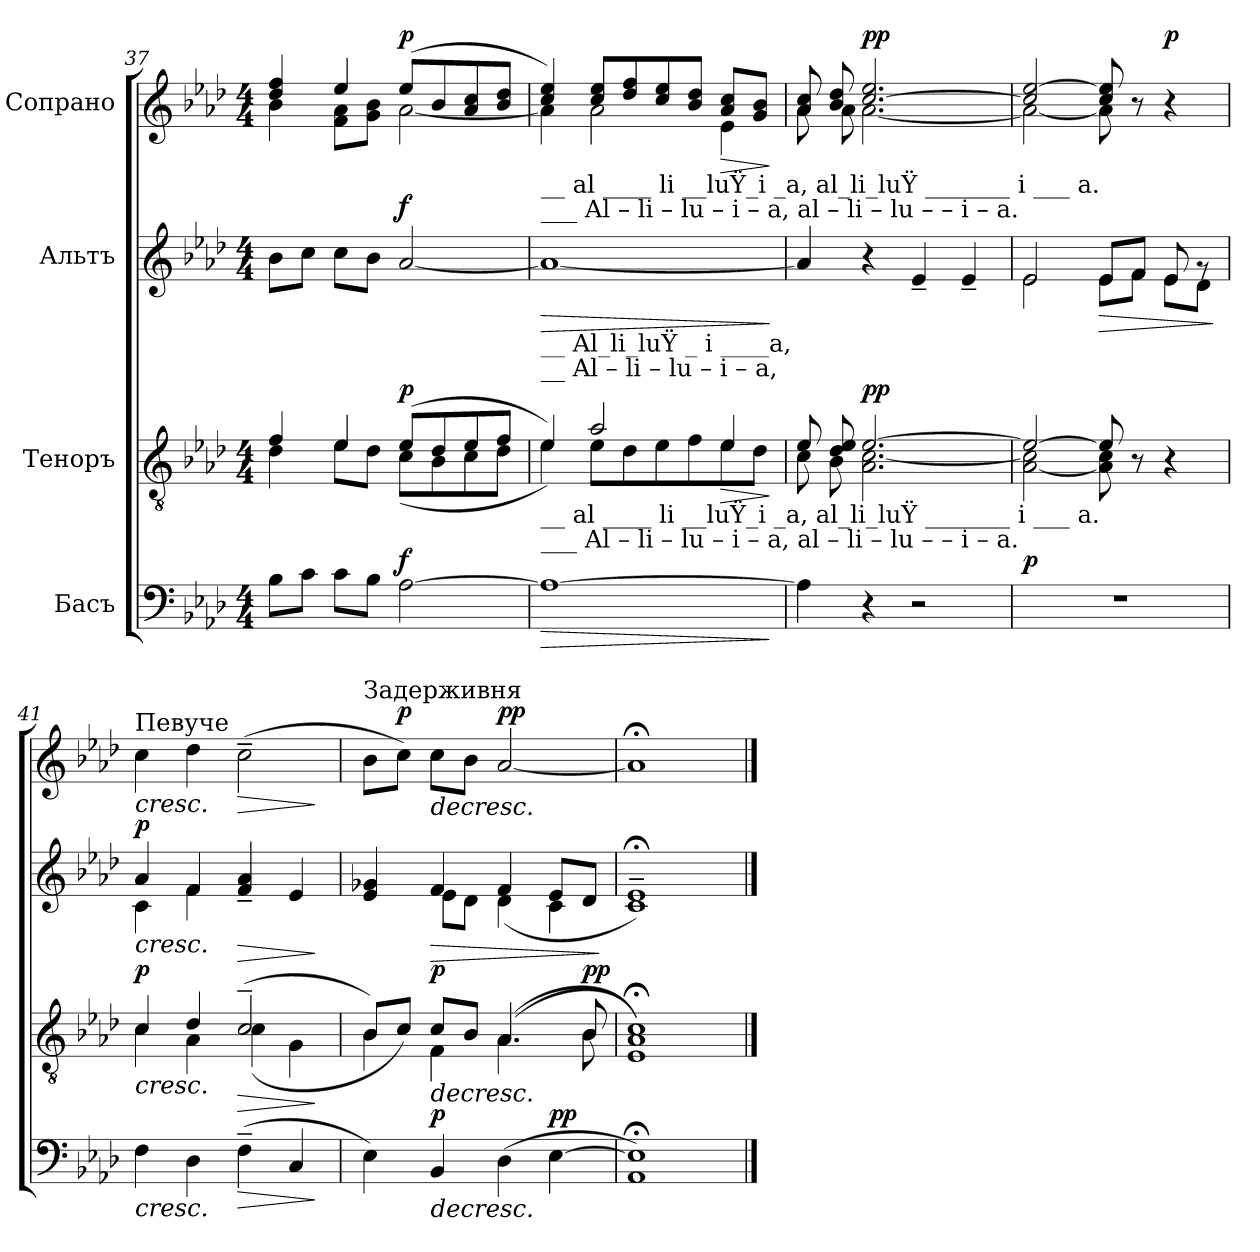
**kern	**dynam	**kern	**dynam	**kern	**dynam	**kern	**dynam
*part4	*part4	*part3	*part3	*part2	*part2	*part1	*part1
*staff4	*staff4	*staff3	*staff3	*staff2	*staff2	*staff1	*staff1
*I"Басъ	*	*I"Теноръ	*	*I"Альтъ	*	*I"Сопрано	*
*clefF4	*	*clefGv2	*	*clefG2	*	*clefG2	*
*k[b-e-a-d-]	*	*k[b-e-a-d-]	*	*k[b-e-a-d-]	*	*k[b-e-a-d-]	*
*M4/4	*	*M4/4	*	*M4/4	*	*M4/4	*
=37	=37	=37	=37	=37	=37	=37	=37
*	*	*^	*	*	*	*^	*
8B-\L	.	4f/	4d-\	.	8b-\L	.	4dd-/ 4ff/	4b-\	.
8c\J	.	.	.	.	8cc\J	.	.	.	.
8c\L	.	4e-/	8e-\L	.	8cc\L	.	4ee-/	8f\ 8a-\L	.
8B-\J	.	.	8d-\J	.	8b-\J	.	.	8g\ 8b-\J	.
!	!LO:DY:a	!	!	!LO:DY:a	!	!LO:DY:a	!	!	!LO:DY:a
[2A-\	f	(8e-/L	(8c\L	p	[2a-/	f	(8ee-/L	[2a-\	p
.	.	8d-/	8B-\	.	.	.	8b-/	.	.
.	.	8e-/	8c\	.	.	.	8a-/ 8cc/	.	.
.	.	8f/J	8d-\J	.	.	.	8b-/ 8dd-/J	.	.
!!LO:LB:g=z	!!
=38	=38	=38	=38	=38	=38	=38	=38	=38	=38
!	!	!	!	!	!	!	!LO:TX:b:t=__  al ____ li __luŸ_i _a,                                           al_li_luŸ _______ i ___ a.	!	!
!	!	!	!	!	!	!	!LO:TX:b:t=___  Al       –      li   –   lu  –  i – a,                                                          al –  li  –  lu     –      –       i     –    a.	!	!
!	!	!	!	!	!LO:TX:b:t=__                                           Al_li_luŸ _ i ____a,	!	!	!	!
!	!	!	!	!	!LO:TX:b:t=__                                                           Al –  li – lu   –    i    –      a,	!	!	!	!
!	!	!LO:TX:b:t=__  al ____ li __luŸ_i _a,                                           al_li_luŸ _______ i ___ a.	!	!	!	!	!	!	!
!	!	!LO:TX:b:t=___  Al       –      li   –   lu  –  i – a,                                                          al –  li  –  lu     –      –       i     –    a.	!	!	!	!	!	!	!
!	!LO:HP:b	!	!	!	!	!LO:HP:b	!	!	!
1A-_	>	4e-/))	4e-\	.	1a-_	>	4cc/ 4ee-/)	4a-\]	.
.	.	2a-/	8e-\L	.	.	.	8cc/ 8ee-/L	2a-\	.
.	.	.	8d-\	.	.	.	8dd-/ 8ff/	.	.
.	.	.	8e-\	.	.	.	8cc/ 8ee-/	.	.
.	.	.	8f\	.	.	.	8b-/ 8dd-/J	.	.
!	!	!	!	!LO:HP:b	!	!	!	!	!LO:HP:b
.	.	4e-/	8e-\	>	.	.	8a-/ 8cc/L	4e-\	>
.	.	.	8d-\J	.	.	.	8g/ 8b-/J	.	.
*	*	*v	*v	*	*	*	*v	*v	*
.	]	.	]	.	]	.	]
=39	=39	=39	=39	=39	=39	=39	=39
*	*	*^	*	*	*	*^	*
4A-\]	.	8e-/	8c\	.	4a-/]	.	8a-/ 8cc/	8a-\	.
.	.	8d-/ 8e-/	8B-\	.	.	.	8b-/ 8dd-/	8a-\	.
!	!	!	!	!LO:DY:a	!	!	!	!	!LO:DY:a
4r	.	[2.e-/	2.A-\ [2.c\	pp	4r	.	[2.cc/ 2.ee-/	[2.a-\	pp
2r	.	.	.	.	4e-~/	.	.	.	.
.	.	.	.	.	4e-~/	.	.	.	.
=40	=40	=40	=40	=40	=40	=40	=40	=40	=40
*	*	*	*	*	*^	*	*	*	*
!	!LO:DY:a	!	!	!	!	!	!	!	!	!
1r	p	2e-/_	[2A-\ 2c\]	.	2e-/	2e-\	.	2cc/] [2ee-/	2a-\_	.
!	!	!	!	!	!	!	!LO:HP:b	!	!	!
.	.	8e-/]	8A-\] 8c\	.	8e-/L	8e-\L	>	8cc/ 8ee-/]	8a-\]	.
.	.	8r	8ryy	.	8f/J	8f\J	.	8r	8ryy	.
!	!	!	!	!	!	!	!	!	!	!LO:DY:a
.	.	4r	4ryy	.	8e-/	8e-\L	.	4r	4ryy	p
.	.	.	.	.	8rg	8d-\J	.	.	.	.
*	*	*v	*v	*	*	*	*	*v	*v	*
*	*	*	*	*v	*v	*	*	*
.	.	.	.	.	]	.	.
=41	=41	=41	=41	=41	=41	=41	=41
!	!	!	!	!	!	!LO:TX:a:t=Певуче	!
!	!LO:HP:b	!	!LO:HP:b	!	!LO:HP:b	!	!LO:HP:b
*	*	*^	*	*^	*	*	*
!	!	!	!	!LO:DY:n=1:a	!	!	!LO:DY:n=1:a	!	!
4F\	<	4c/	4c\	< p	4a-/	4c\	< p	4cc\	<
4D-\	.	4d-/	4A-\	.	4f/	4f\	.	4dd-\	.
!	!LO:HP:b	!	!	!LO:HP:b	!	!	!LO:HP:b	!	!LO:HP:b
(4F~\	>	(2c~/	(4c\	>	4f/~ 4a-/~	4ryy	>	(2cc~\	>
4C/	.	.	4G\	.	4e-/	4ryy	.	.	.
*	*	*v	*v	*	*	*	*	*	*
*	*	*	*	*v	*v	*	*	*
.	[ ]	.	[ ]	.	[ ]	.	[ ]
=42	=42	=42	=42	=42	=42	=42	=42
*	*	*^	*	*^	*	*	*
!	!	!	!	!	!	!	!	!LO:TX:a:t=Задерживня	!
4E-\)	.	8B-/L)	4B-\	.	(4e-/ 4g-X/	4ryy	.	8b-\L	.
!	!	!	!	!	!	!	!	!	!LO:DY:a
.	.	8c/J)	.	.	.	.	.	8cc\J)	p
!	!LO:HP:b	!	!	!LO:HP:b	!	!	!LO:HP:b	!	!LO:HP:b
!	!LO:DY:n=1:a	!	!	!LO:DY:n=1:a	!	!	!	!	!
4BB-/	> p	8c/L	4F\	> p	4f/	8e-\L	>	8cc\L	>
.	.	8B-/J	.	.	.	8d-\J	.	8b-\J	.
!	!	!	!	!	!	!	!	!	!LO:DY:a
(4D-\	.	((4.A-/	4.A-\	.	4f/	(4d-\	.	[2a-/	pp
!	!LO:DY:n=2:a	!	!	!	!	!	!	!	!
[4E-\	pp	.	.	.	8e-/L	4c\	.	.	.
!	!	!	!	!LO:DY:n=2:a	!	!	!	!	!
.	.	8B-/	8B-\	pp	8d-/J	.	.	.	.
*	*	*v	*v	*	*	*	*	*	*
*	*	*	*	*v	*v	*	*	*
.	]	.	]	.	]	.	]
=43	=43	=43	=43	=43	=43	=43	=43
*	*	*^	*	*^	*	*	*
1AA-;< 1E-];<)	.	1c;<)	1E- 1A-)	.	1e-;<~	1c)	.	1a-;<]	.
*	*	*v	*v	*	*	*	*	*	*
*	*	*	*	*v	*v	*	*	*
==	==	==	==	==	==	==	==
*-	*-	*-	*-	*-	*-	*-	*-
